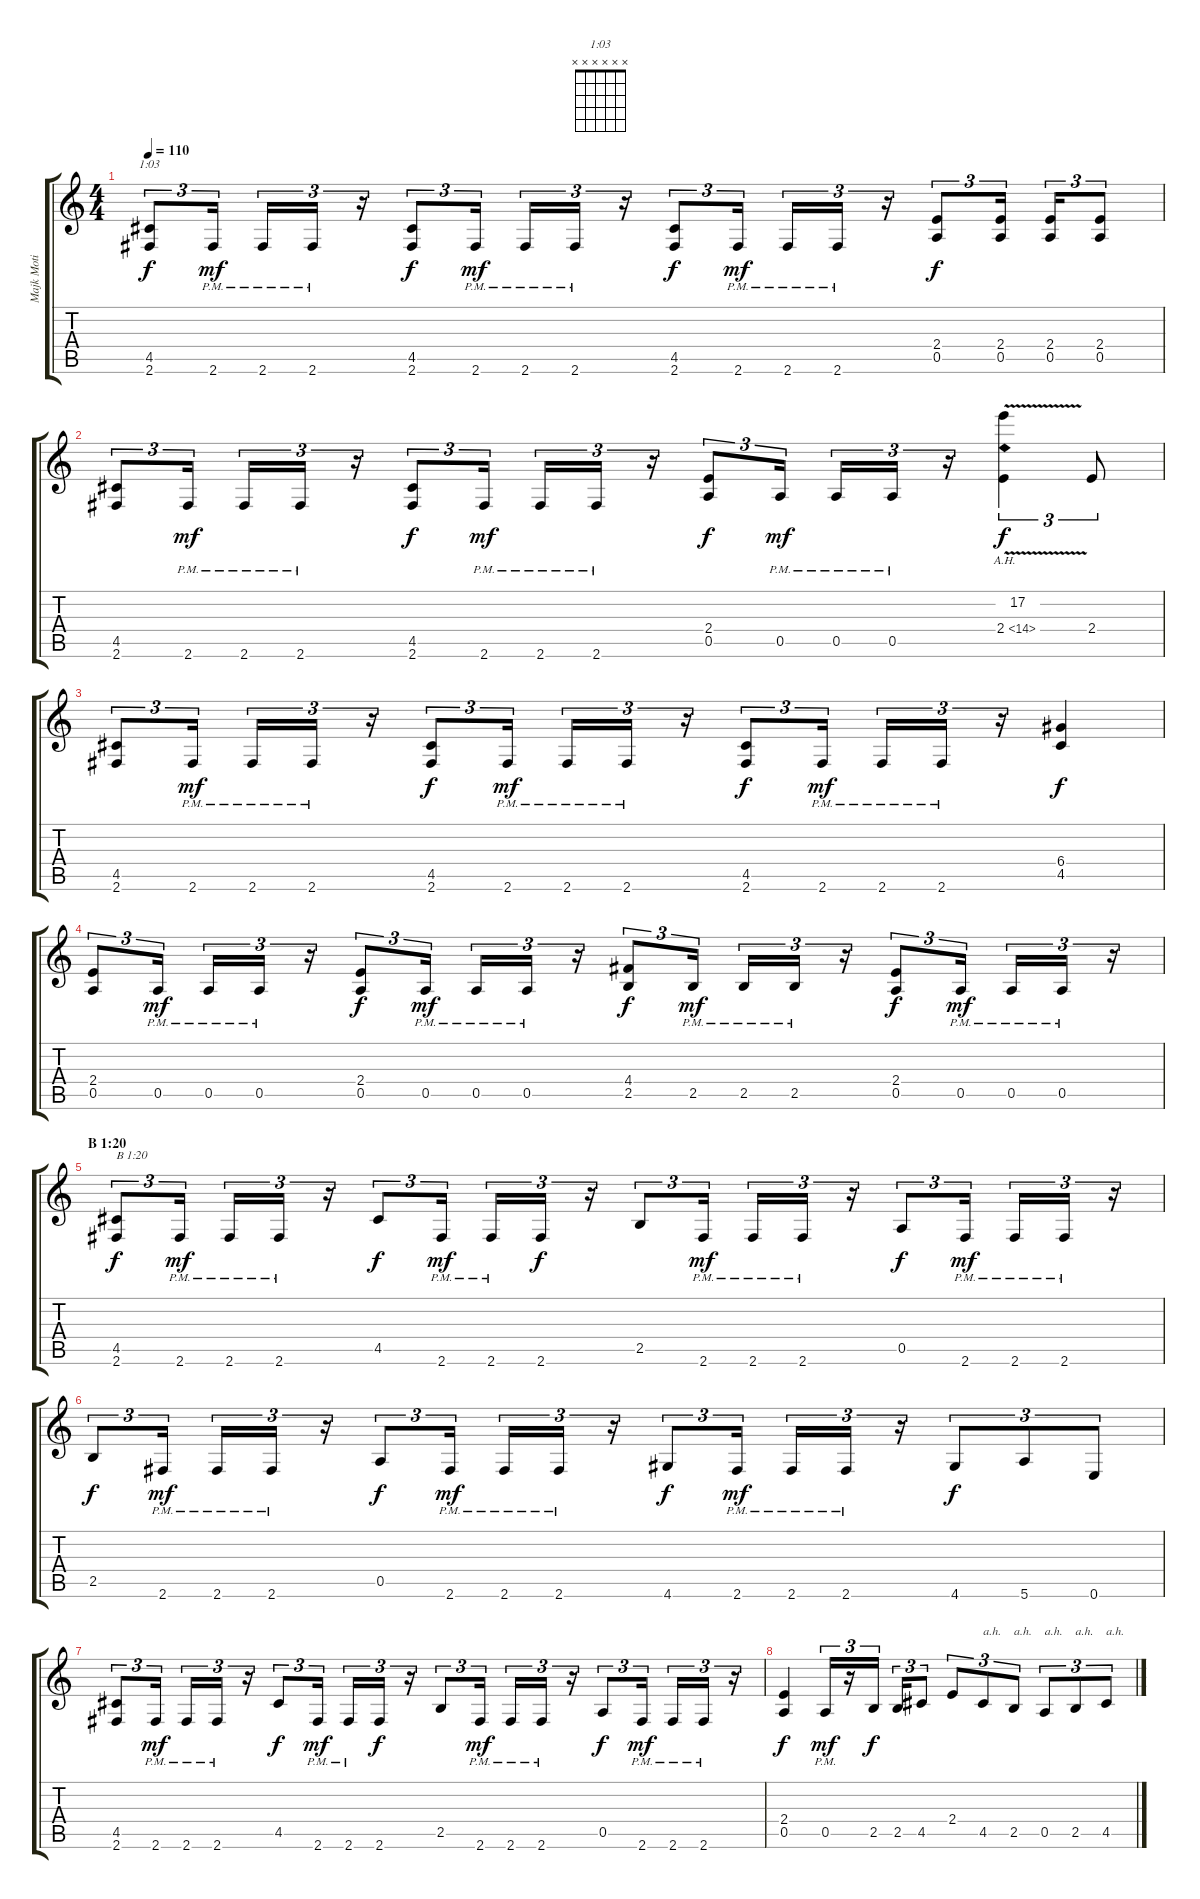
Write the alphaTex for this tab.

\track ("Majk Moti (right)" "Majk Moti ") {instrument overdrivenguitar}
\staff {score tabs}
\tuning (E4 B3 G3 D3 A2 E2) {hide}
\chord ("1:03" x x x x x x)
\ts (4 4)
\tempo 110
\clef g2
\ks c
(4.5 2.6).8{tu (3 2) ch "1:03" dy f} 2.6{pm}.16{tu (3 2) dy mf} 2.6{pm}.16{tu (3 2)} 2.6{pm}.16{tu (3 2)} r.16{tu (3 2)} (4.5 2.6).8{tu (3 2) dy f} 2.6{pm}.16{tu (3 2) dy mf} 2.6{pm}.16{tu (3 2)} 2.6{pm}.16{tu (3 2)} r.16{tu (3 2)} (4.5 2.6).8{tu (3 2) dy f} 2.6{pm}.16{tu (3 2) dy mf} 2.6{pm}.16{tu (3 2)} 2.6{pm}.16{tu (3 2)} r.16{tu (3 2)} (2.4 0.5).8{tu (3 2) dy f} (2.4 0.5).16{tu (3 2)} (2.4 0.5).16{tu (3 2)} (2.4 0.5).8{tu (3 2)} |
(4.5 2.6).8{tu (3 2)} 2.6{pm}.16{tu (3 2) dy mf} 2.6{pm}.16{tu (3 2)} 2.6{pm}.16{tu (3 2)} r.16{tu (3 2)} (4.5 2.6).8{tu (3 2) dy f} 2.6{pm}.16{tu (3 2) dy mf} 2.6{pm}.16{tu (3 2)} 2.6{pm}.16{tu (3 2)} r.16{tu (3 2)} (2.4 0.5).8{tu (3 2) dy f} 0.5{pm}.16{tu (3 2) dy mf} 0.5{pm}.16{tu (3 2)} 0.5{pm}.16{tu (3 2)} r.16{tu (3 2)} (17.2{v} 2.4{ah 12 v}).4{tu (3 2) dy f} 2.4.8{tu (3 2)} |
(4.5 2.6).8{tu (3 2)} 2.6{pm}.16{tu (3 2) dy mf} 2.6{pm}.16{tu (3 2)} 2.6{pm}.16{tu (3 2)} r.16{tu (3 2)} (4.5 2.6).8{tu (3 2) dy f} 2.6{pm}.16{tu (3 2) dy mf} 2.6{pm}.16{tu (3 2)} 2.6{pm}.16{tu (3 2)} r.16{tu (3 2)} (4.5 2.6).8{tu (3 2) dy f} 2.6{pm}.16{tu (3 2) dy mf} 2.6{pm}.16{tu (3 2)} 2.6{pm}.16{tu (3 2)} r.16{tu (3 2)} (6.4 4.5).4{dy f} |
(2.4 0.5).8{tu (3 2)} 0.5{pm}.16{tu (3 2) dy mf} 0.5{pm}.16{tu (3 2)} 0.5{pm}.16{tu (3 2)} r.16{tu (3 2)} (2.4 0.5).8{tu (3 2) dy f} 0.5{pm}.16{tu (3 2) dy mf} 0.5{pm}.16{tu (3 2)} 0.5{pm}.16{tu (3 2)} r.16{tu (3 2)} (4.4 2.5).8{tu (3 2) dy f} 2.5{pm}.16{tu (3 2) dy mf} 2.5{pm}.16{tu (3 2)} 2.5{pm}.16{tu (3 2)} r.16{tu (3 2)} (2.4 0.5).8{tu (3 2) dy f} 0.5{pm}.16{tu (3 2) dy mf} 0.5{pm}.16{tu (3 2)} 0.5{pm}.16{tu (3 2)} r.16{tu (3 2)} |
\section ("" "B 1:20")
(4.5 2.6).8{tu (3 2) txt "B 1:20" dy f} 2.6{pm}.16{tu (3 2) dy mf} 2.6{pm}.16{tu (3 2)} 2.6{pm}.16{tu (3 2)} r.16{tu (3 2)} 4.5.8{tu (3 2) dy f} 2.6{pm}.16{tu (3 2) dy mf} 2.6{pm}.16{tu (3 2)} 2.6.16{tu (3 2) dy f} r.16{tu (3 2)} 2.5.8{tu (3 2)} 2.6{pm}.16{tu (3 2) dy mf} 2.6{pm}.16{tu (3 2)} 2.6{pm}.16{tu (3 2)} r.16{tu (3 2)} 0.5.8{tu (3 2) dy f} 2.6{pm}.16{tu (3 2) dy mf} 2.6{pm}.16{tu (3 2)} 2.6{pm}.16{tu (3 2)} r.16{tu (3 2)} |
2.5.8{tu (3 2) dy f} 2.6{pm}.16{tu (3 2) dy mf} 2.6{pm}.16{tu (3 2)} 2.6{pm}.16{tu (3 2)} r.16{tu (3 2)} 0.5.8{tu (3 2) dy f} 2.6{pm}.16{tu (3 2) dy mf} 2.6{pm}.16{tu (3 2)} 2.6{pm}.16{tu (3 2)} r.16{tu (3 2)} 4.6.8{tu (3 2) dy f} 2.6{pm}.16{tu (3 2) dy mf} 2.6{pm}.16{tu (3 2)} 2.6{pm}.16{tu (3 2)} r.16{tu (3 2)} 4.6.8{tu (3 2) dy f} 5.6.8{tu (3 2)} 0.6.8{tu (3 2)} |
(4.5 2.6).8{tu (3 2)} 2.6{pm}.16{tu (3 2) dy mf} 2.6{pm}.16{tu (3 2)} 2.6{pm}.16{tu (3 2)} r.16{tu (3 2)} 4.5.8{tu (3 2) dy f} 2.6{pm}.16{tu (3 2) dy mf} 2.6{pm}.16{tu (3 2)} 2.6.16{tu (3 2) dy f} r.16{tu (3 2)} 2.5.8{tu (3 2)} 2.6{pm}.16{tu (3 2) dy mf} 2.6{pm}.16{tu (3 2)} 2.6{pm}.16{tu (3 2)} r.16{tu (3 2)} 0.5.8{tu (3 2) dy f} 2.6{pm}.16{tu (3 2) dy mf} 2.6{pm}.16{tu (3 2)} 2.6{pm}.16{tu (3 2)} r.16{tu (3 2)} |
(2.4 0.5).4{dy f} 0.5{pm}.16{tu (3 2) dy mf} r.16{tu (3 2)} 2.5.16{tu (3 2) dy f} 2.5.16{tu (3 2)} 4.5.8{tu (3 2)} 2.4.8{tu (3 2)} 4.5.8{tu (3 2) txt "a.h."} 2.5.8{tu (3 2) txt "a.h."} 0.5.8{tu (3 2) txt "a.h."} 2.5.8{tu (3 2) txt "a.h."} 4.5.8{tu (3 2) txt "a.h."}
